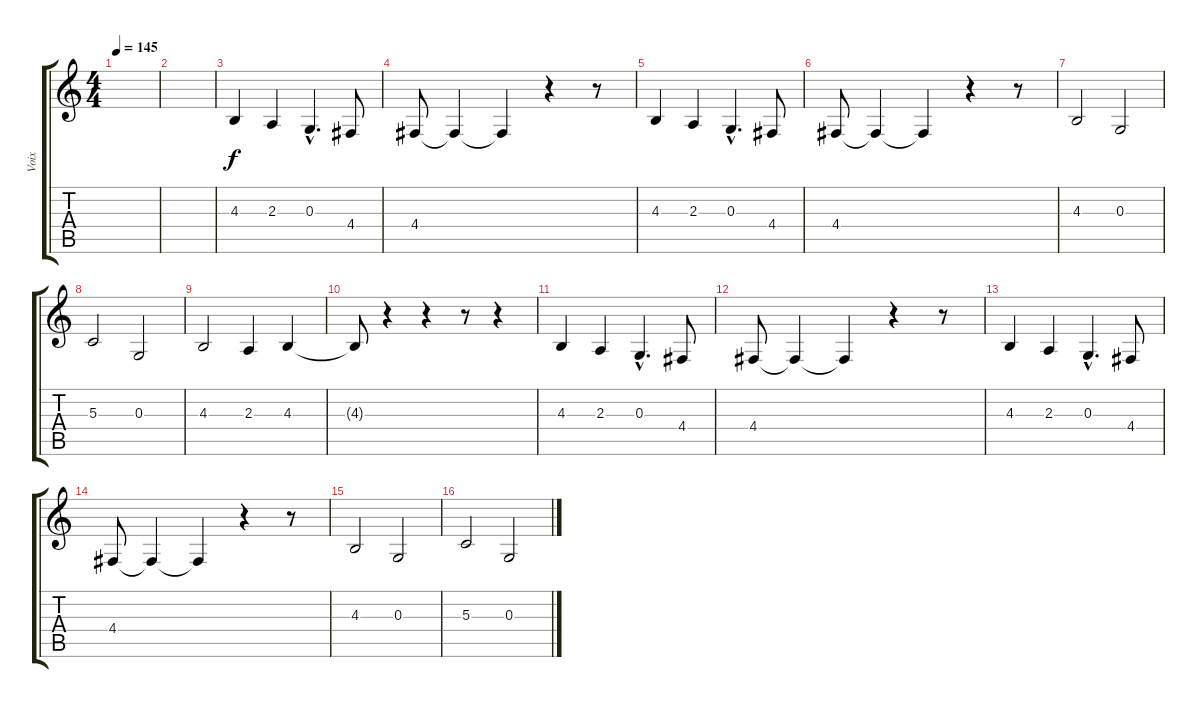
\track ("Voix" "Voix") {instrument voiceoohs}
\staff {score tabs}
\tuning (E4 B3 G3 D3 A2 E2) {hide}
\ts (4 4)
\tempo 145
\clef g2
\ks c
|
|
4.3.4 2.3.4 0.3{hac}.4{d} 4.4.8 |
4.4.8 4.4{t}.4 4.4{t}.4 r.4 r.8 |
4.3.4 2.3.4 0.3{hac}.4{d} 4.4.8 |
4.4.8 4.4{t}.4 4.4{t}.4 r.4 r.8 |
4.3.2 0.3.2 |
5.3.2 0.3.2 |
4.3.2 2.3.4 4.3.4 |
4.3{t}.8 r.4 r.4 r.8 r.4 |
4.3.4 2.3.4 0.3{hac}.4{d} 4.4.8 |
4.4.8 4.4{t}.4 4.4{t}.4 r.4 r.8 |
4.3.4 2.3.4 0.3{hac}.4{d} 4.4.8 |
4.4.8 4.4{t}.4 4.4{t}.4 r.4 r.8 |
4.3.2 0.3.2 |
5.3.2 0.3.2
